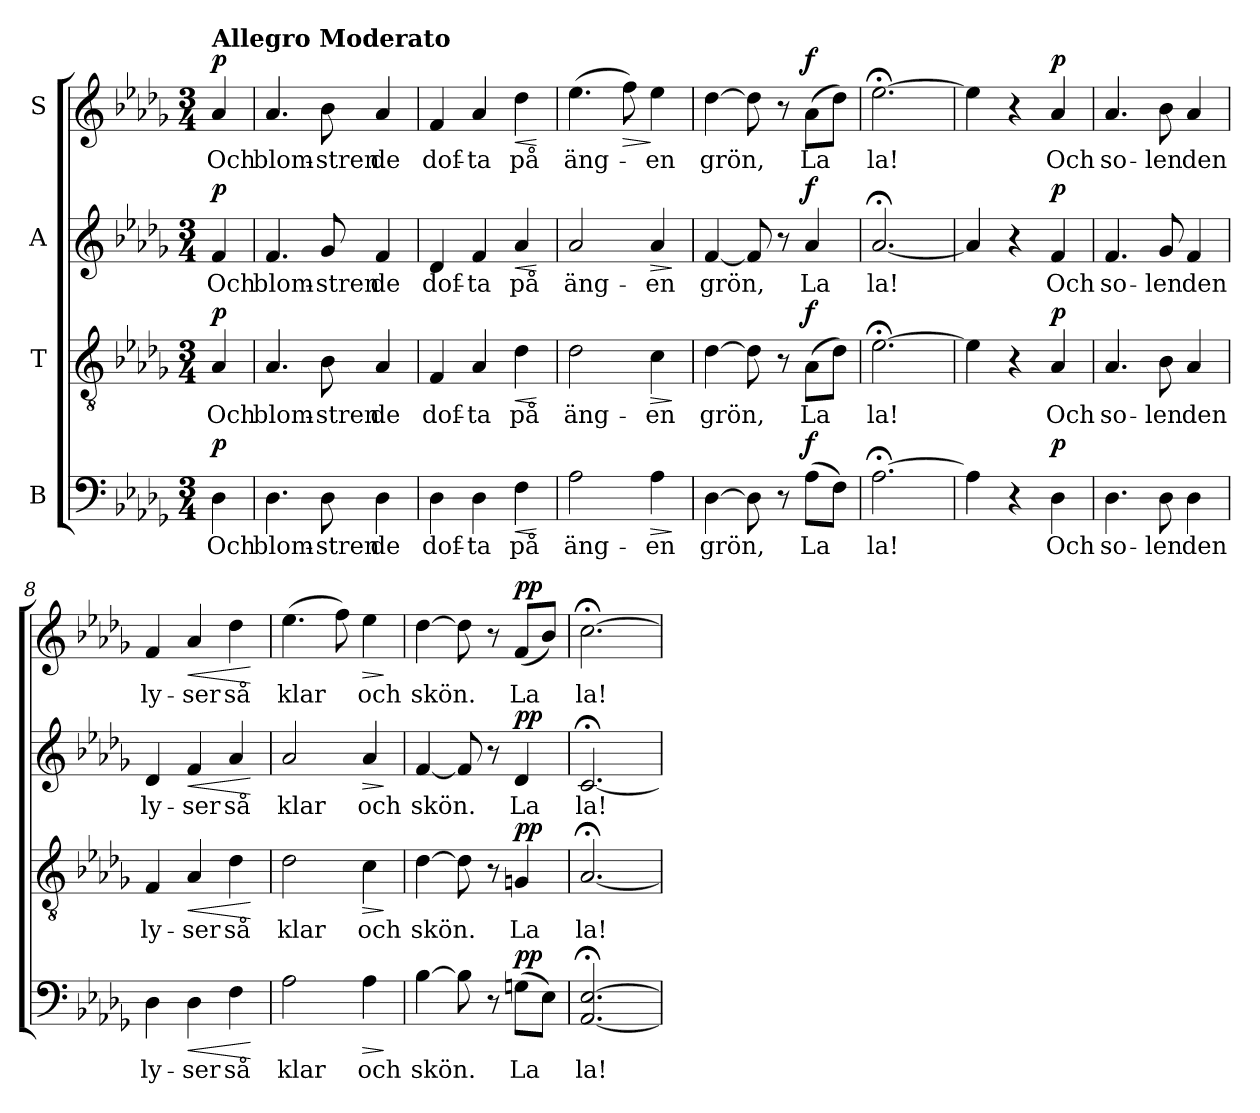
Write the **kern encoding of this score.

**kern	**text	**dynam	**kern	**text	**dynam	**kern	**text	**dynam	**kern	**text	**dynam
*part4	*part4	*part4	*part3	*part3	*part3	*part2	*part2	*part2	*part1	*part1	*part1
*staff4	*staff4	*staff4	*staff3	*staff3	*staff3	*staff2	*staff2	*staff2	*staff1	*staff1	*staff1
*I"B	*	*	*I"T	*	*	*I"A	*	*	*I"S	*	*
*clefF4	*	*	*clefGv2	*	*	*clefG2	*	*	*clefG2	*	*
*k[b-e-a-d-g-]	*	*	*k[b-e-a-d-g-]	*	*	*k[b-e-a-d-g-]	*	*	*k[b-e-a-d-g-]	*	*
*D-:	*	*	*D-:	*	*	*D-:	*	*	*D-:	*	*
*M3/4	*	*	*M3/4	*	*	*M3/4	*	*	*M3/4	*	*
*MM126	*	*	*MM126	*	*	*MM126	*	*	*MM126	*	*
=	=	=	=	=	=	=	=	=	=	=	=
!	!	!	!	!	!	!	!	!	!LO:TX:a:B:t=Allegro Moderato	!	!
!	!	!LO:DY:a	!	!	!LO:DY:a	!	!	!LO:DY:a	!	!	!LO:DY:a
4D-\	Och	p	4A-/	Och	p	4f/	Och	p	4a-/	Och	p
=1	=1	=1	=1	=1	=1	=1	=1	=1	=1	=1	=1
4.D-\	blom-	.	4.A-/	blom-	.	4.f/	blom-	.	4.a-/	blom-	.
8D-\	-stren	.	8B-\	-stren	.	8g-/	-stren	.	8b-\	-stren	.
4D-\	de	.	4A-/	de	.	4f/	de	.	4a-/	de	.
=2	=2	=2	=2	=2	=2	=2	=2	=2	=2	=2	=2
4D-\	dof-	.	4F/	dof-	.	4d-/	dof-	.	4f/	dof-	.
4D-\	-ta	.	4A-/	-ta	.	4f/	-ta	.	4a-/	-ta	.
!	!	!LO:HP:b	!	!	!LO:HP:b	!	!	!LO:HP:b	!	!	!LO:HP:b
4F\	på	<	4d-\	på	<	4a-/	på	<	4dd-\	på	<
.	.	[	.	.	[	.	.	[	.	.	[
=3	=3	=3	=3	=3	=3	=3	=3	=3	=3	=3	=3
2A-\	äng-	.	2d-\	äng-	.	2a-/	äng-	.	(4.ee-\	äng-	.
!	!	!	!	!	!	!	!	!	!	!	!LO:HP:b
.	.	.	.	.	.	.	.	.	8ff\)	.	>
!	!	!LO:HP:b	!	!	!LO:HP:b	!	!	!LO:HP:b	!	!	!
4A-\	-en	>	4c\	-en	>	4a-/	-en	>	4ee-\	-en	]
.	.	]	.	.	]	.	.	]	.	.	.
=4	=4	=4	=4	=4	=4	=4	=4	=4	=4	=4	=4
[4D-\	grön,	.	[4d-\	grön,	.	[4f/	grön,	.	[4dd-\	grön,	.
8D-\]	.	.	8d-\]	.	.	8f/]	.	.	8dd-\]	.	.
8r	.	.	8r	stren	.	8r	.	.	8r	.	.
!	!	!LO:DY:a	!	!	!LO:DY:a	!	!	!LO:DY:a	!	!	!LO:DY:a
(8A-\L	La	f	(8A-\L	La	f	4a-/	La	f	(8a-\L	La	f
8F\J)	.	.	8d-\J)	.	.	.	.	.	8dd-\J)	.	.
=5	=5	=5	=5	=5	=5	=5	=5	=5	=5	=5	=5
[2.A-;<\	la!	.	[2.e-;<\	la!	.	[2.a-;</	la!	.	[2.ee-;<\	la!	.
=6	=6	=6	=6	=6	=6	=6	=6	=6	=6	=6	=6
4A-\]	.	.	4e-\]	.	.	4a-/]	.	.	4ee-\]	.	.
4r	.	.	4r	.	.	4r	.	.	4r	.	.
!	!	!LO:DY:a	!	!	!LO:DY:a	!	!	!LO:DY:a	!	!	!LO:DY:a
4D-\	Och	p	4A-/	Och	p	4f/	Och	p	4a-/	Och	p
=7	=7	=7	=7	=7	=7	=7	=7	=7	=7	=7	=7
4.D-\	so-	.	4.A-/	so-	.	4.f/	so-	.	4.a-/	so-	.
8D-\	-len	.	8B-\	-len	.	8g-/	-len	.	8b-\	-len	.
4D-\	den	.	4A-/	den	.	4f/	den	.	4a-/	den	.
=8	=8	=8	=8	=8	=8	=8	=8	=8	=8	=8	=8
4D-\	ly-	.	4F/	ly-	.	4d-/	ly-	.	4f/	ly-	.
!	!	!LO:HP:b	!	!	!LO:HP:b	!	!	!LO:HP:b	!	!	!LO:HP:b
4D-\	-ser	<	4A-/	-ser	<	4f/	-ser	<	4a-/	-ser	<
4F\	så	.	4d-\	så	.	4a-/	så	.	4dd-\	så	.
.	.	[	.	.	[	.	.	[	.	.	[
!!LO:LB:g=z
=9	=9	=9	=9	=9	=9	=9	=9	=9	=9	=9	=9
2A-\	klar	.	2d-\	klar	.	2a-/	klar	.	(4.ee-\	klar	.
.	.	.	.	.	.	.	.	.	8ff\)	.	.
!	!	!LO:HP:b	!	!	!LO:HP:b	!	!	!LO:HP:b	!	!	!LO:HP:b
4A-\	och	>	4c\	och	>	4a-/	och	>	4ee-\	och	>
.	.	]	.	.	]	.	.	]	.	.	]
=10	=10	=10	=10	=10	=10	=10	=10	=10	=10	=10	=10
[4B-\	skön.	.	[4d-\	skön.	.	[4f/	skön.	.	[4dd-\	skön.	.
8B-\]	.	.	8d-\]	.	.	8f/]	.	.	8dd-\]	.	.
8r	.	.	8r	.	.	8r	.	.	8r	.	.
!	!	!LO:DY:a	!	!	!LO:DY:a	!	!	!LO:DY:a	!	!	!LO:DY:a
(8Gn\L	La	pp	4Gn/	La	pp	4d-/	La	pp	(8f/L	La	pp
8E-\J)	.	.	.	.	.	.	.	.	8b-/J)	.	.
=11	=11	=11	=11	=11	=11	=11	=11	=11	=11	=11	=11
[2.AA-/;< [2.E-/;<	la!	.	[2.A-;</	la!	.	[2.c;</	la!	.	[2.cc;<\	la!	.
=	=	=	=	=	=	=	=	=	=	=	=
*-	*-	*-	*-	*-	*-	*-	*-	*-	*-	*-	*-
